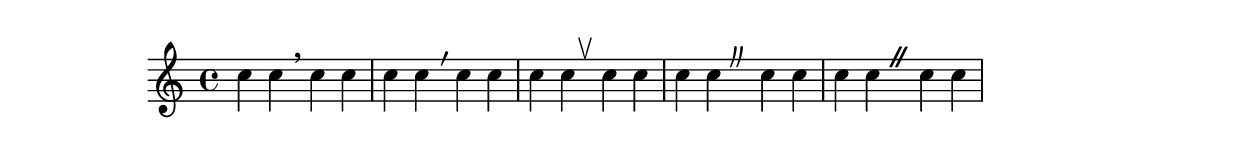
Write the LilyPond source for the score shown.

\version "2.12.0"
\header{
  texidoc="
Breathing signs are available in different tastes: commas (default),
ticks, vees and `railroad tracks' (caesura)."
}


{
  %% Modern notation:
  \new Staff {
    \relative c'' {
      %% by default, \breathe uses the rcomma, just as if saying:
      %% \override BreathingSign #'text =
      %%   #(make-musicglyph-markup "scripts.rcomma")
      %%
      c4 c \breathe c c |

      %% rvarcomma and lvarcomma are variations of the default rcomma
      %% and lcomma
      %%
      \override Staff.BreathingSign #'text =
        #(make-musicglyph-markup "scripts.rvarcomma")
      c4 c \breathe c c |

      %% wedge
      %%
      \override BreathingSign #'text =
        #(make-musicglyph-markup "scripts.upbow")
      c4 c \breathe c c |

      %% caesurae
      %%
      \override BreathingSign #'text =
        #(make-musicglyph-markup "scripts.caesura.curved")
      c4 c \breathe c c |

      \override BreathingSign #'text =
        #(make-musicglyph-markup "scripts.caesura.straight")
      c4 c \breathe c c |
    }
  }
}
